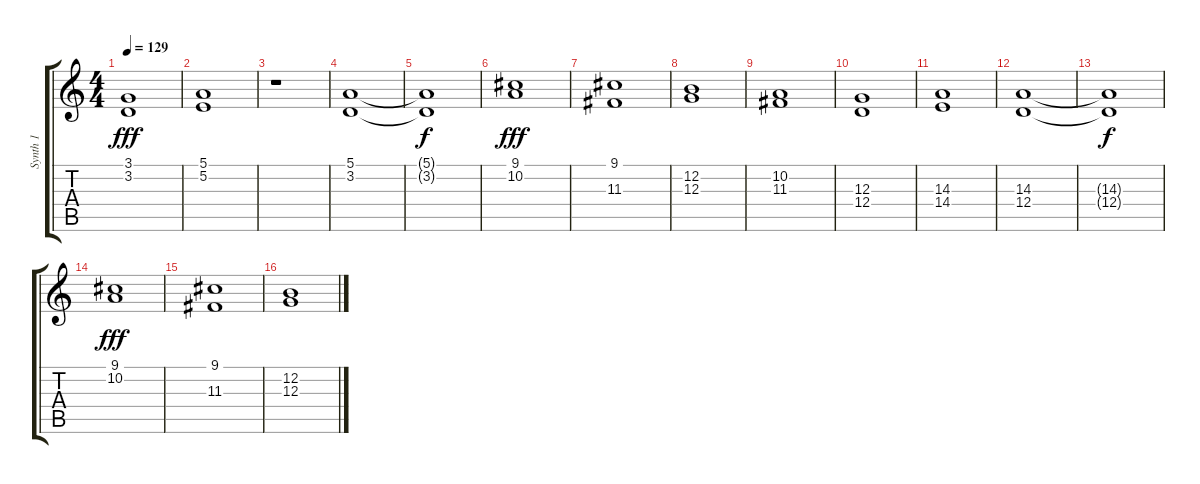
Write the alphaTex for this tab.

\track ("Synth 1" "Synth 1") {instrument acousticgrandpiano}
\staff {score tabs}
\tuning (E4 B3 G3 D3 A2 E2) {hide}
\ts (4 4)
\tempo 129
\clef g2
\ks c
(3.1 3.2).1{dy fff} |
(5.1 5.2).1 |
r.1 |
(5.1 3.2).1 |
(5.1{t} 3.2{t}).1{dy f} |
(9.1 10.2).1{dy fff} |
(9.1 11.3).1 |
(12.2 12.3).1 |
(10.2 11.3).1 |
(12.3 12.4).1 |
(14.3 14.4).1 |
(14.3 12.4).1 |
(14.3{t} 12.4{t}).1{dy f} |
(9.1 10.2).1{dy fff} |
(9.1 11.3).1 |
(12.2 12.3).1
